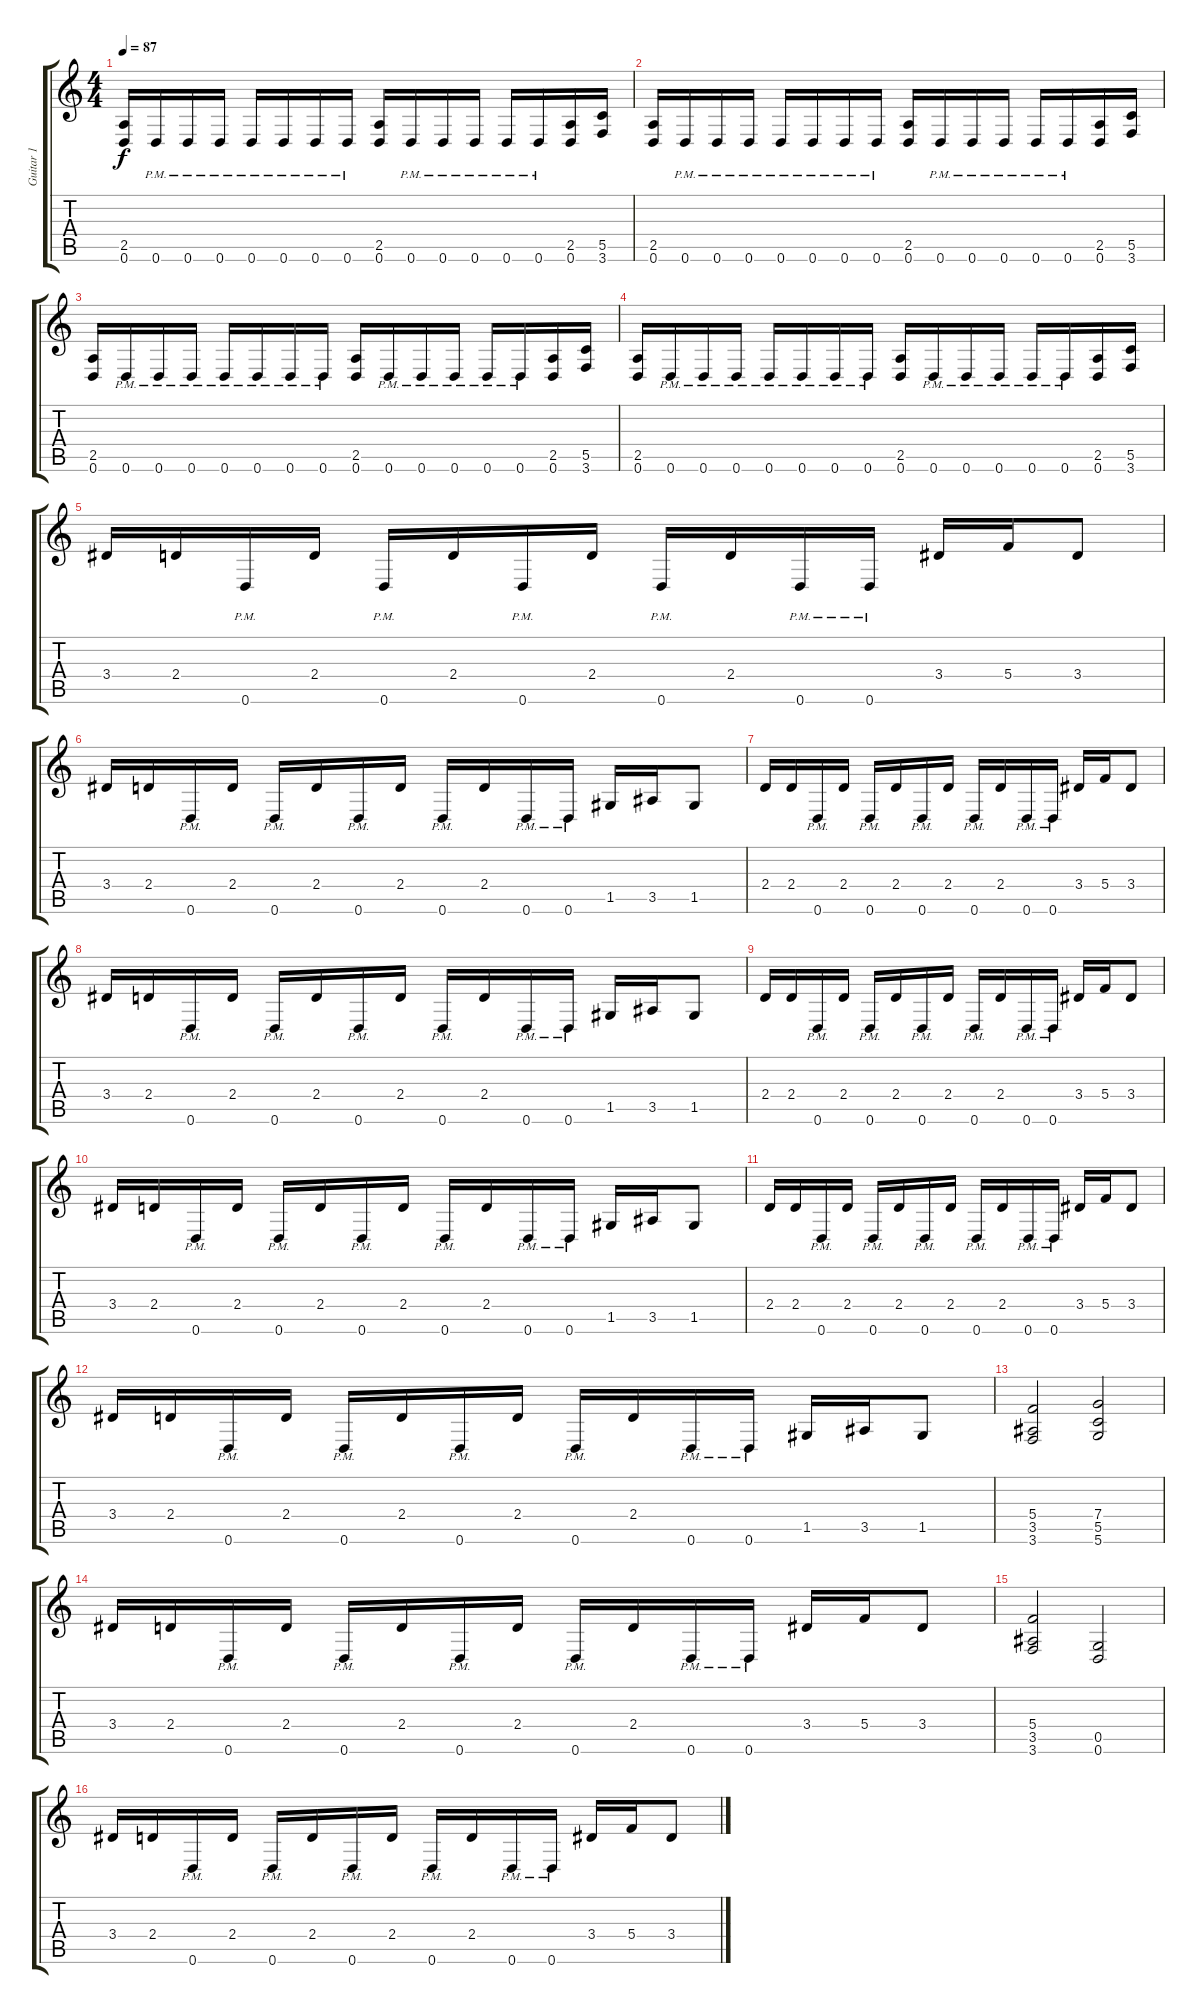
\track ("Guitar 1" "Guitar 1") {instrument distortionguitar}
\staff {score tabs}
\tuning (D4 A3 F3 C3 G2 D2) {hide}
\ts (4 4)
\tempo 87
\clef g2
\ks c
(2.5 0.6).16{dy f instrument distortionguitar} 0.6{pm}.16 0.6{pm}.16 0.6{pm}.16 0.6{pm}.16 0.6{pm}.16 0.6{pm}.16 0.6{pm}.16 (2.5 0.6).16 0.6{pm}.16 0.6{pm}.16 0.6{pm}.16 0.6{pm}.16 0.6{pm}.16 (2.5 0.6).16 (5.5 3.6).16 |
(2.5 0.6).16 0.6{pm}.16 0.6{pm}.16 0.6{pm}.16 0.6{pm}.16 0.6{pm}.16 0.6{pm}.16 0.6{pm}.16 (2.5 0.6).16 0.6{pm}.16 0.6{pm}.16 0.6{pm}.16 0.6{pm}.16 0.6{pm}.16 (2.5 0.6).16 (5.5 3.6).16 |
(2.5 0.6).16 0.6{pm}.16 0.6{pm}.16 0.6{pm}.16 0.6{pm}.16 0.6{pm}.16 0.6{pm}.16 0.6{pm}.16 (2.5 0.6).16 0.6{pm}.16 0.6{pm}.16 0.6{pm}.16 0.6{pm}.16 0.6{pm}.16 (2.5 0.6).16 (5.5 3.6).16 |
(2.5 0.6).16 0.6{pm}.16 0.6{pm}.16 0.6{pm}.16 0.6{pm}.16 0.6{pm}.16 0.6{pm}.16 0.6{pm}.16 (2.5 0.6).16 0.6{pm}.16 0.6{pm}.16 0.6{pm}.16 0.6{pm}.16 0.6{pm}.16 (2.5 0.6).16 (5.5 3.6).16 |
3.4.16{lyrics (0 "") lyrics (1 "") lyrics (2 "") lyrics (3 "") lyrics (4 "")} 2.4.16 0.6{pm}.16 2.4.16 0.6{pm}.16 2.4.16 0.6{pm}.16 2.4.16 0.6{pm}.16 2.4.16 0.6{pm}.16 0.6{pm}.16 3.4.16 5.4.16 3.4.8 |
3.4.16 2.4.16 0.6{pm}.16 2.4.16 0.6{pm}.16 2.4.16 0.6{pm}.16 2.4.16 0.6{pm}.16 2.4.16 0.6{pm}.16 0.6{pm}.16 1.5.16 3.5.16 1.5.8 |
2.4.16 2.4.16 0.6{pm}.16 2.4.16 0.6{pm}.16 2.4.16 0.6{pm}.16 2.4.16 0.6{pm}.16 2.4.16 0.6{pm}.16 0.6{pm}.16 3.4.16 5.4.16 3.4.8 |
3.4.16 2.4.16 0.6{pm}.16 2.4.16 0.6{pm}.16 2.4.16 0.6{pm}.16 2.4.16 0.6{pm}.16 2.4.16 0.6{pm}.16 0.6{pm}.16 1.5.16 3.5.16 1.5.8 |
2.4.16 2.4.16 0.6{pm}.16 2.4.16 0.6{pm}.16 2.4.16 0.6{pm}.16 2.4.16 0.6{pm}.16 2.4.16 0.6{pm}.16 0.6{pm}.16 3.4.16 5.4.16 3.4.8 |
3.4.16 2.4.16 0.6{pm}.16 2.4.16 0.6{pm}.16 2.4.16 0.6{pm}.16 2.4.16 0.6{pm}.16 2.4.16 0.6{pm}.16 0.6{pm}.16 1.5.16 3.5.16 1.5.8 |
2.4.16 2.4.16 0.6{pm}.16 2.4.16 0.6{pm}.16 2.4.16 0.6{pm}.16 2.4.16 0.6{pm}.16 2.4.16 0.6{pm}.16 0.6{pm}.16 3.4.16 5.4.16 3.4.8 |
3.4.16 2.4.16 0.6{pm}.16 2.4.16 0.6{pm}.16 2.4.16 0.6{pm}.16 2.4.16 0.6{pm}.16 2.4.16 0.6{pm}.16 0.6{pm}.16 1.5.16 3.5.16 1.5.8 |
(5.4 3.5 3.6).2 (7.4 5.5 5.6).2 |
3.4.16 2.4.16 0.6{pm}.16 2.4.16 0.6{pm}.16 2.4.16 0.6{pm}.16 2.4.16 0.6{pm}.16 2.4.16 0.6{pm}.16 0.6{pm}.16 3.4.16 5.4.16 3.4.8 |
(5.4 3.5 3.6).2 (0.5 0.6).2 |
3.4.16 2.4.16 0.6{pm}.16 2.4.16 0.6{pm}.16 2.4.16 0.6{pm}.16 2.4.16 0.6{pm}.16 2.4.16 0.6{pm}.16 0.6{pm}.16 3.4.16 5.4.16 3.4.8
